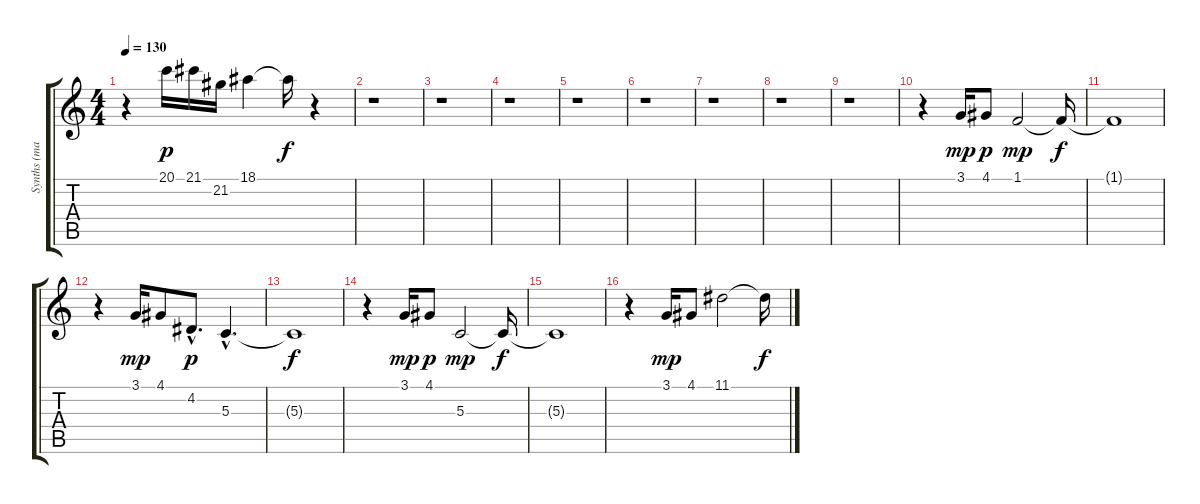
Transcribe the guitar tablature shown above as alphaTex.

\track ("Synths (main melody)" "Synths (ma") {instrument electricpiano2}
\staff {score tabs}
\tuning (E4 B3 G3 D3 A2 E2) {hide}
\ts (4 4)
\tempo 130
\clef g2
\ks c
r.4{dy f} 20.1.16{dy p} 21.1.16 21.2.16 18.1.4 18.1{t}.16{dy f} r.4 |
r.1 |
r.1 |
r.1 |
r.1 |
r.1 |
r.1 |
r.1 |
r.1 |
r.4 3.1.16{dy mp volume 16 instrument electricpiano2} 4.1.8{dy p} 1.1.2{dy mp} 1.1{t}.16{dy f} |
1.1{t}.1 |
r.4 3.1.16{dy mp} 4.1.8 4.2{hac}.8{d dy p} 5.3{hac}.4{d} |
5.3{t}.1{dy f} |
r.4 3.1.16{dy mp} 4.1.8{dy p} 5.3.2{dy mp} 5.3{t}.16{dy f} |
5.3{t}.1 |
r.4 3.1.16{dy mp} 4.1.8 11.1.2 11.1{t}.16{dy f}
